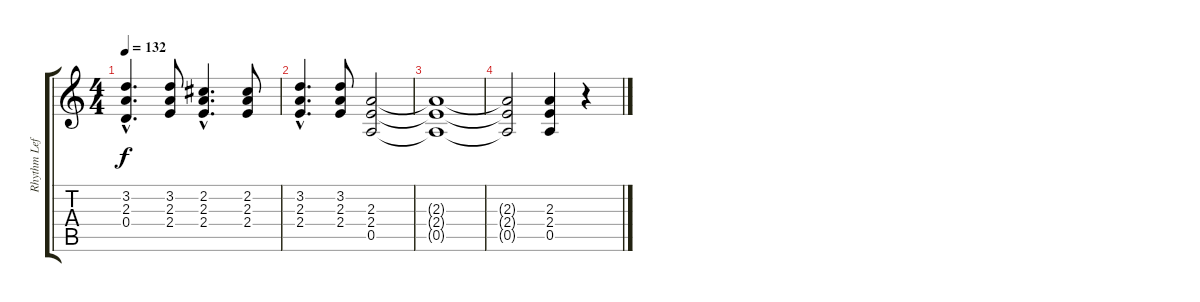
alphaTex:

\track ("Rhythm Left pan" "Rhythm Lef") {instrument distortionguitar}
\staff {score tabs}
\tuning (E4 B3 G3 D3 A2 E2) {hide}
\ts (4 4)
\tempo 132
\clef g2
\ks c
(3.2{hac} 2.3{hac} 0.4{hac}).4{d dy f} (3.2 2.3 2.4).8 (2.2{hac} 2.3{hac} 2.4{hac}).4{d} (2.2 2.3 2.4).8 |
(3.2{hac} 2.3{hac} 2.4{hac}).4{d} (3.2 2.3 2.4).8 (2.3 2.4 0.5).2 |
(2.3{t} 2.4{t} 0.5{t}).1 |
(2.3{t} 2.4{t} 0.5{t}).2 (2.3 2.4 0.5).4 r.4
